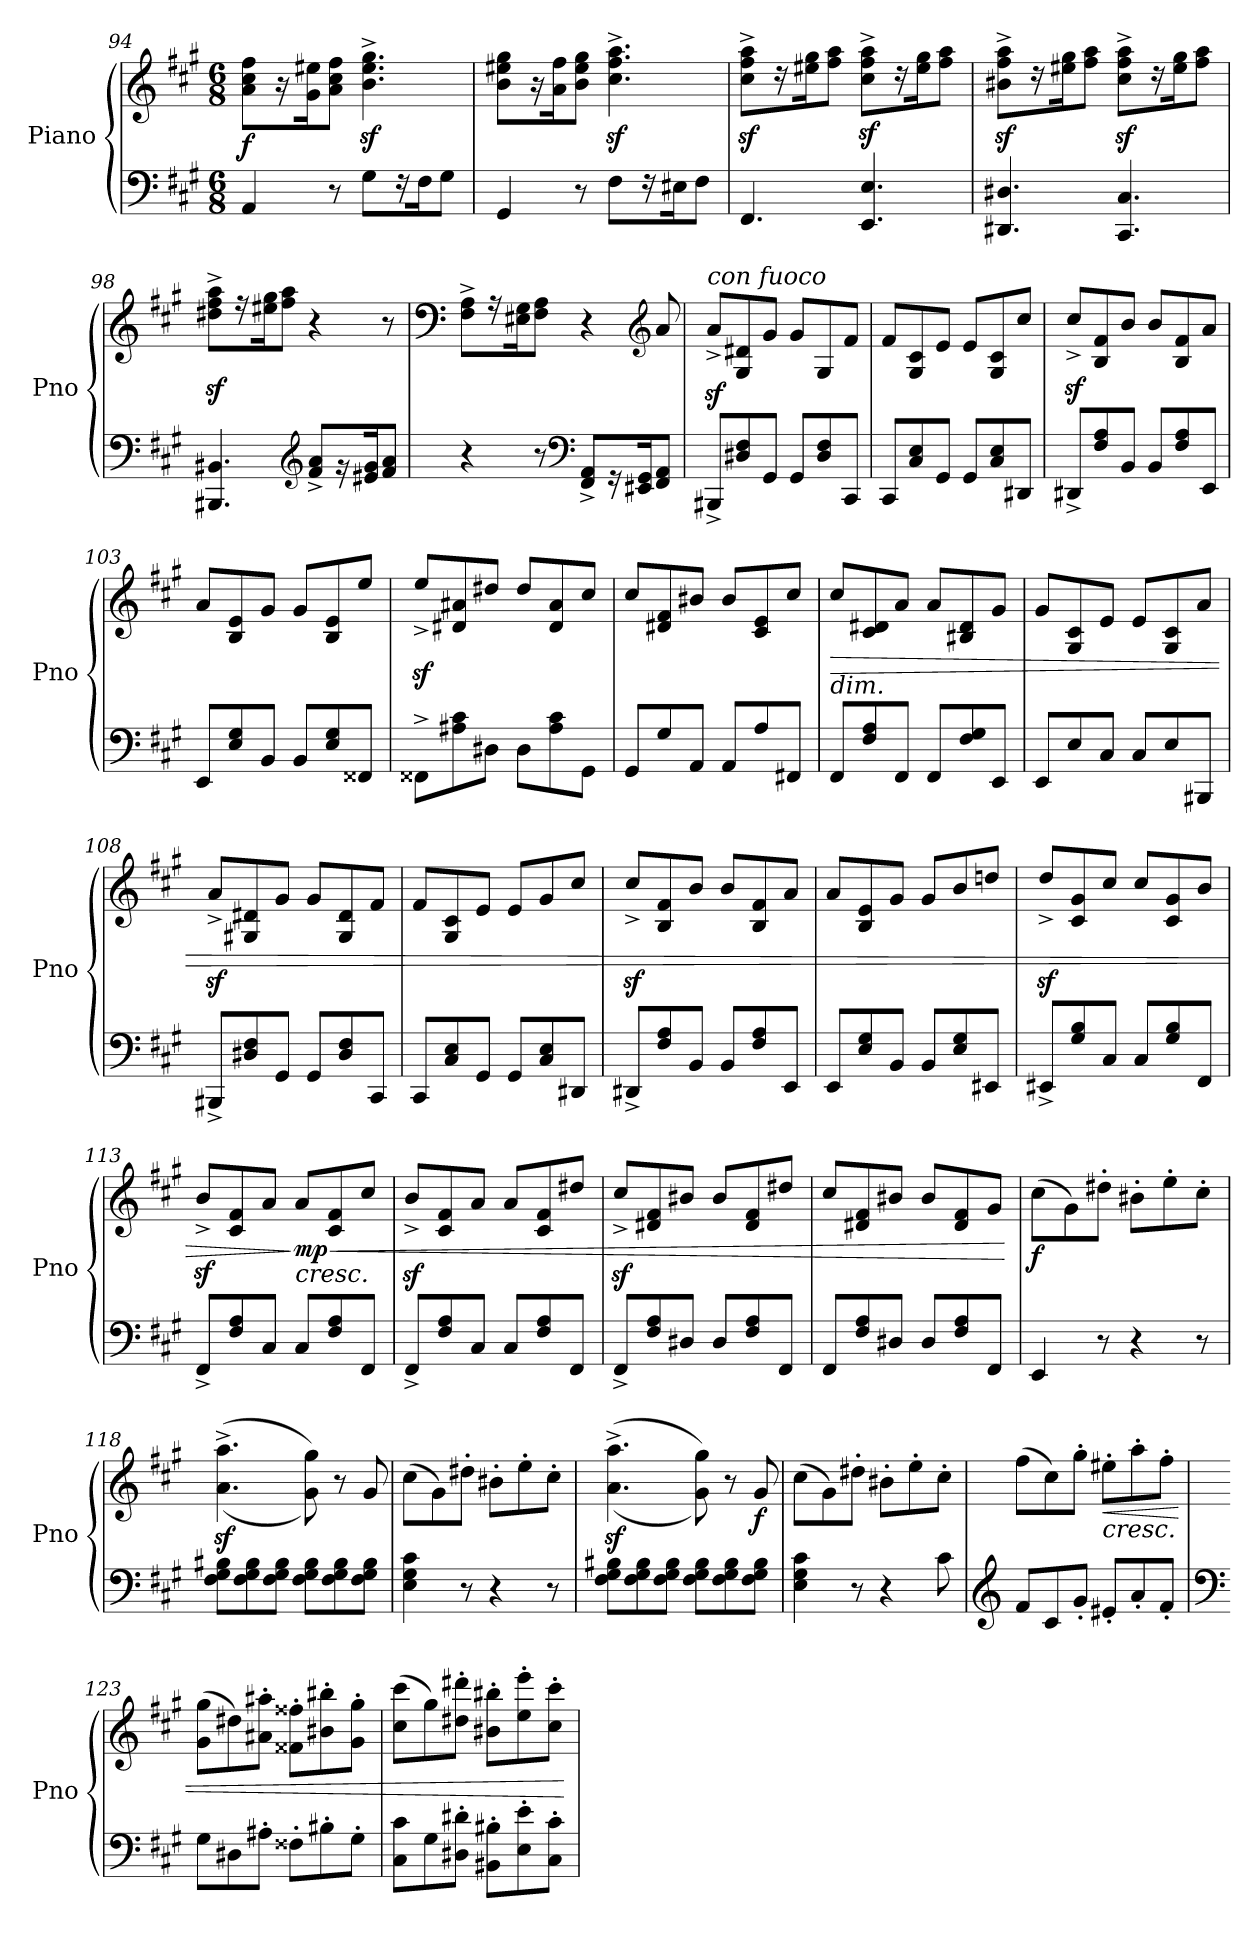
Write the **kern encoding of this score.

**kern	**kern	**dynam
*part1	*part1	*part1
*staff2	*staff1	*staff1/2
*I"Piano	*	*
*I'Pno	*	*
*clefF4	*clefG2	*
*k[f#c#g#]	*k[f#c#g#]	*
*M6/8	*M6/8	*
=94	=94	=94
!	!	!LO:DY:b
4AA/	8a\ 8cc#\ 8ff#\L	f
.	16r	.
.	16g#\ 16ee#X\K	.
8r	8a\ 8cc#\ 8ff#\J	.
8G#\L	4.b\z<^ 4.ee#\z<^ 4.gg#\z<^	.
16rF	.	.
16F#\K	.	.
8G#\J	.	.
=95	=95	=95
4GG#/	8b\ 8ee#X\ 8gg#\L	.
.	16r	.
.	16a\ 16ff#\K	.
8r	8b\ 8ee#\ 8gg#\J	.
8F#\L	4.cc#\z<^ 4.ff#\z<^ 4.aa\z<^	.
16rF	.	.
16E#X\K	.	.
8F#\J	.	.
!!LO:LB:g=z
=96	=96	=96
4.FF#/	8cc#\z<^ 8ff#\z<^ 8aa\z<^L	.
.	16rdd	.
.	16ee#X\ 16gg#\K	.
.	8ff#\ 8aa\J	.
4.EE/ 4.E/	8cc#\z<^ 8ff#\z<^ 8aa\z<^L	.
.	16rdd	.
.	16ee#\ 16gg#\K	.
.	8ff#\ 8aa\J	.
=97	=97	=97
4.DD#X/ 4.D#X/	8b#X\z<^ 8ff#\z<^ 8aa\z<^L	.
.	16rdd	.
.	16ee#X\ 16gg#\K	.
.	8ff#\ 8aa\J	.
4.CC#/ 4.C#/	8cc#\z<^ 8ff#\z<^ 8aa\z<^L	.
.	16rdd	.
.	16ee#\ 16gg#\K	.
.	8ff#\ 8aa\J	.
=98	=98	=98
4.BBB#X/ 4.BB#X/	8dd#X\z<^ 8ff#\z<^ 8aa\z<^L	.
.	16rff	.
.	16ee#X\ 16gg#\K	.
.	8ff#\ 8aa\J	.
*clefG2	*	*
8f#/^ 8a/^L	4r	.
16rg	.	.
16e#X/ 16g#/K	.	.
8f#/ 8a/J	8r	.
=99	=99	=99
*	*clefF4	*
4r	8F#\^ 8A\^L	.
.	16rA	.
.	16E#X\ 16G#\K	.
8r	8F#\ 8A\J	.
*clefF4	*	*
8FF#/^ 8AA/^L	4r	.
16rGG	.	.
16EE#X/ 16GG#/K	.	.
*	*clefG2	*
8FF#/ 8AA/J	8a/	.
=100	=100	=100
!	!LO:TX:a:i:t=con fuoco	!
8BBB#X^/L	8az<^/L	.
8D#X/ 8F#/	8G#/ 8d#X/	.
8GG#/J	8g#/J	.
8GG#/L	8g#/L	.
8D#/ 8F#/	8G#/	.
8CC#/J	8f#/J	.
!!LO:LB:g=z
=101	=101	=101
8CC#/L	8f#/L	.
8C#/ 8E/	8G#/ 8c#/	.
8GG#/J	8e/J	.
8GG#/L	8e/L	.
8C#/ 8E/	8G#/ 8c#/	.
8DD#X/J	8cc#/J	.
=102	=102	=102
8DD#X^/L	8cc#z<^/L	.
8F#/ 8A/	8B/ 8f#/	.
8BB/J	8b/J	.
8BB/L	8b/L	.
8F#/ 8A/	8B/ 8f#/	.
8EE/J	8a/J	.
=103	=103	=103
8EE/L	8a/L	.
8E/ 8G#/	8B/ 8e/	.
8BB/J	8g#/J	.
8BB/L	8g#/L	.
8E/ 8G#/	8B/ 8e/	.
8FF##X/J	8ee/J	.
=104	=104	=104
8FF##X^\L	8eez<^/L	.
8A#X\ 8c#\	8d#X/ 8a#X/	.
8D#X\J	8dd#X/J	.
8D#\L	8dd#/L	.
8A#\ 8c#\	8d#/ 8a#/	.
8GG#\J	8cc#/J	.
=105	=105	=105
8GG#/L	8cc#/L	.
8G#/	8d#X/ 8f#/	.
8AA/J	8b#X/J	.
8AA/L	8b#/L	.
8A/	8c#/ 8e/	.
8FF#X/J	8cc#/J	.
=106	=106	=106
!	!LO:TX:b:i:t=dim.	!
!	!	!LO:HP:b
8FF#/L	8cc#/L	>
8F#/ 8A/	8c#/ 8d#X/	.
8FF#/J	8a/J	.
8FF#/L	8a/L	.
8F#/ 8G#/	8B#X/ 8d#/	.
8EE/J	8g#/J	.
!!LO:LB:g=z
=107	=107	=107
8EE/L	8g#/L	.
8E/	8G#/ 8c#/	.
8C#/J	8e/J	.
8C#/L	8e/L	.
8E/	8G#/ 8c#/	.
8BBB#X/J	8a/J	.
=108	=108	=108
8BBB#X^/L	8az<^/L	.
8D#X/ 8F#/	8G#X/ 8d#X/	.
8GG#/J	8g#/J	.
8GG#/L	8g#/L	.
8D#/ 8F#/	8G#/ 8d#/	.
8CC#/J	8f#/J	.
=109	=109	=109
8CC#/L	8f#/L	.
8C#/ 8E/	8G#/ 8c#/	.
8GG#/J	8e/J	.
8GG#/L	8e/L	.
8C#/ 8E/	8g#/	.
8DD#X/J	8cc#/J	.
=110	=110	=110
8DD#X^/L	8cc#z<^/L	.
8F#/ 8A/	8B/ 8f#/	.
8BB/J	8b/J	.
8BB/L	8b/L	.
8F#/ 8A/	8B/ 8f#/	.
8EE/J	8a/J	.
=111	=111	=111
8EE/L	8a/L	.
8E/ 8G#/	8B/ 8e/	.
8BB/J	8g#/J	.
8BB/L	8g#/L	.
8E/ 8G#/	8b/	.
8EE#X/J	8ddn/J	.
=112	=112	=112
8EE#X^/L	8ddz<^/L	.
8G#/ 8B/	8c#/ 8g#/	.
8C#/J	8cc#/J	.
8C#/L	8cc#/L	.
8G#/ 8B/	8c#/ 8g#/	.
8FF#/J	8b/J	.
=113	=113	=113
8FF#^/L	8bz<^/L	.
8F#/ 8A/	8c#/ 8f#/	.
8C#/J	8a/J	.
!	!LO:TX:b:i:t=cresc.	!
!	!	!LO:HP:n=1:b
!	!	!LO:DY:n=1:b
8C#/L	8a/L	] < mp
8F#/ 8A/	8c#/ 8f#/	.
8FF#/J	8cc#/J	.
!!LO:LB:g=z
=114	=114	=114
8FF#^/L	8bz<^/L	.
8F#/ 8A/	8c#/ 8f#/	.
8C#/J	8a/J	.
8C#/L	8a/L	.
8F#/ 8A/	8c#/ 8f#/	.
8FF#/J	8dd#X/J	.
=115	=115	=115
8FF#^/L	8cc#z<^/L	.
8F#/ 8A/	8d#X/ 8f#/	.
8D#X/J	8b#X/J	.
8D#/L	8b#/L	.
8F#/ 8A/	8d#/ 8f#/	.
8FF#/J	8dd#X/J	.
=116	=116	=116
8FF#/L	8cc#/L	.
8F#/ 8A/	8d#X/ 8f#/	.
8D#X/J	8b#X/J	.
8D#/L	8b#/L	.
8F#/ 8A/	8d#/ 8f#/	.
8FF#/J	8g#/J	.
.	.	[
=117	=117	=117
!	!	!LO:DY:b
4EE/	(>8cc#\L	f
.	8g#\)	.
8r	8dd#X'\J	.
4r	8b#X'\L	.
.	8ee'\	.
8r	8cc#'\J	.
=118	=118	=118
8F#\ 8G#\ 8B#X\L	(<(>4.a\z<^ 4.aa\z<^	.
8F#\ 8G#\ 8B#\	.	.
8F#\ 8G#\ 8B#\J	.	.
8F#\ 8G#\ 8B#\L	8g#\ 8gg#\))	.
8F#\ 8G#\ 8B#\	8r	.
8F#\ 8G#\ 8B#\J	8g#/	.
=119	=119	=119
4E\ 4G#\ 4c#\	(>8cc#\L	.
.	8g#\)	.
8r	8dd#X'\J	.
4r	8b#X'\L	.
.	8ee'\	.
8r	8cc#'\J	.
!!LO:LB:g=z
=120	=120	=120
8F#\ 8G#\ 8B#X\L	(<(>4.a\z<^ 4.aa\z<^	.
8F#\ 8G#\ 8B#\	.	.
8F#\ 8G#\ 8B#\J	.	.
8F#\ 8G#\ 8B#\L	8g#\ 8gg#\))	.
8F#\ 8G#\ 8B#\	8r	.
!	!	!LO:DY:b
8F#\ 8G#\ 8B#\J	8g#/	f
=121	=121	=121
4E\ 4G#\ 4c#\	(>8cc#\L	.
.	8g#\)	.
8r	8dd#X'\J	.
4r	8b#X'\L	.
.	8ee'\	.
8c#\	8cc#'\J	.
=122	=122	=122
*clefG2	*	*
8f#/L	(>8ff#\L	.
8c#/	8cc#\)	.
8g#'/J	8gg#'\J	.
!	!LO:TX:b:i:t=cresc.	!
!	!	!LO:HP:b
8e#X'/L	8ee#X'\L	<
8a'/	8aa'\	.
8f#'/J	8ff#'\J	.
=123	=123	=123
*clefF4	*	*
8G#\L	(>8g#\ 8gg#\L	.
8D#X\	8dd#X\)	.
8A#X'\J	8a#X\' 8aa#X\'J	.
8F##X'\L	8f##X\' 8ff##X\'L	.
8B#X'\	8b#X\' 8bb#X\'	.
8G#'\J	8g#\' 8gg#\'J	.
=124	=124	=124
8C#\ 8c#\L	(>8cc#\ 8ccc#\L	.
8G#\	8gg#\)	.
8D#X\' 8d#X\'J	8dd#X\' 8ddd#X\'J	.
8BB#X\' 8B#X\'L	8b#X\' 8bb#X\'L	.
8E\' 8e\'	8ee\' 8eee\'	.
8C#\' 8c#\'J	8cc#\' 8ccc#\'J	.
.	.	[
=	=	=
*-	*-	*-
